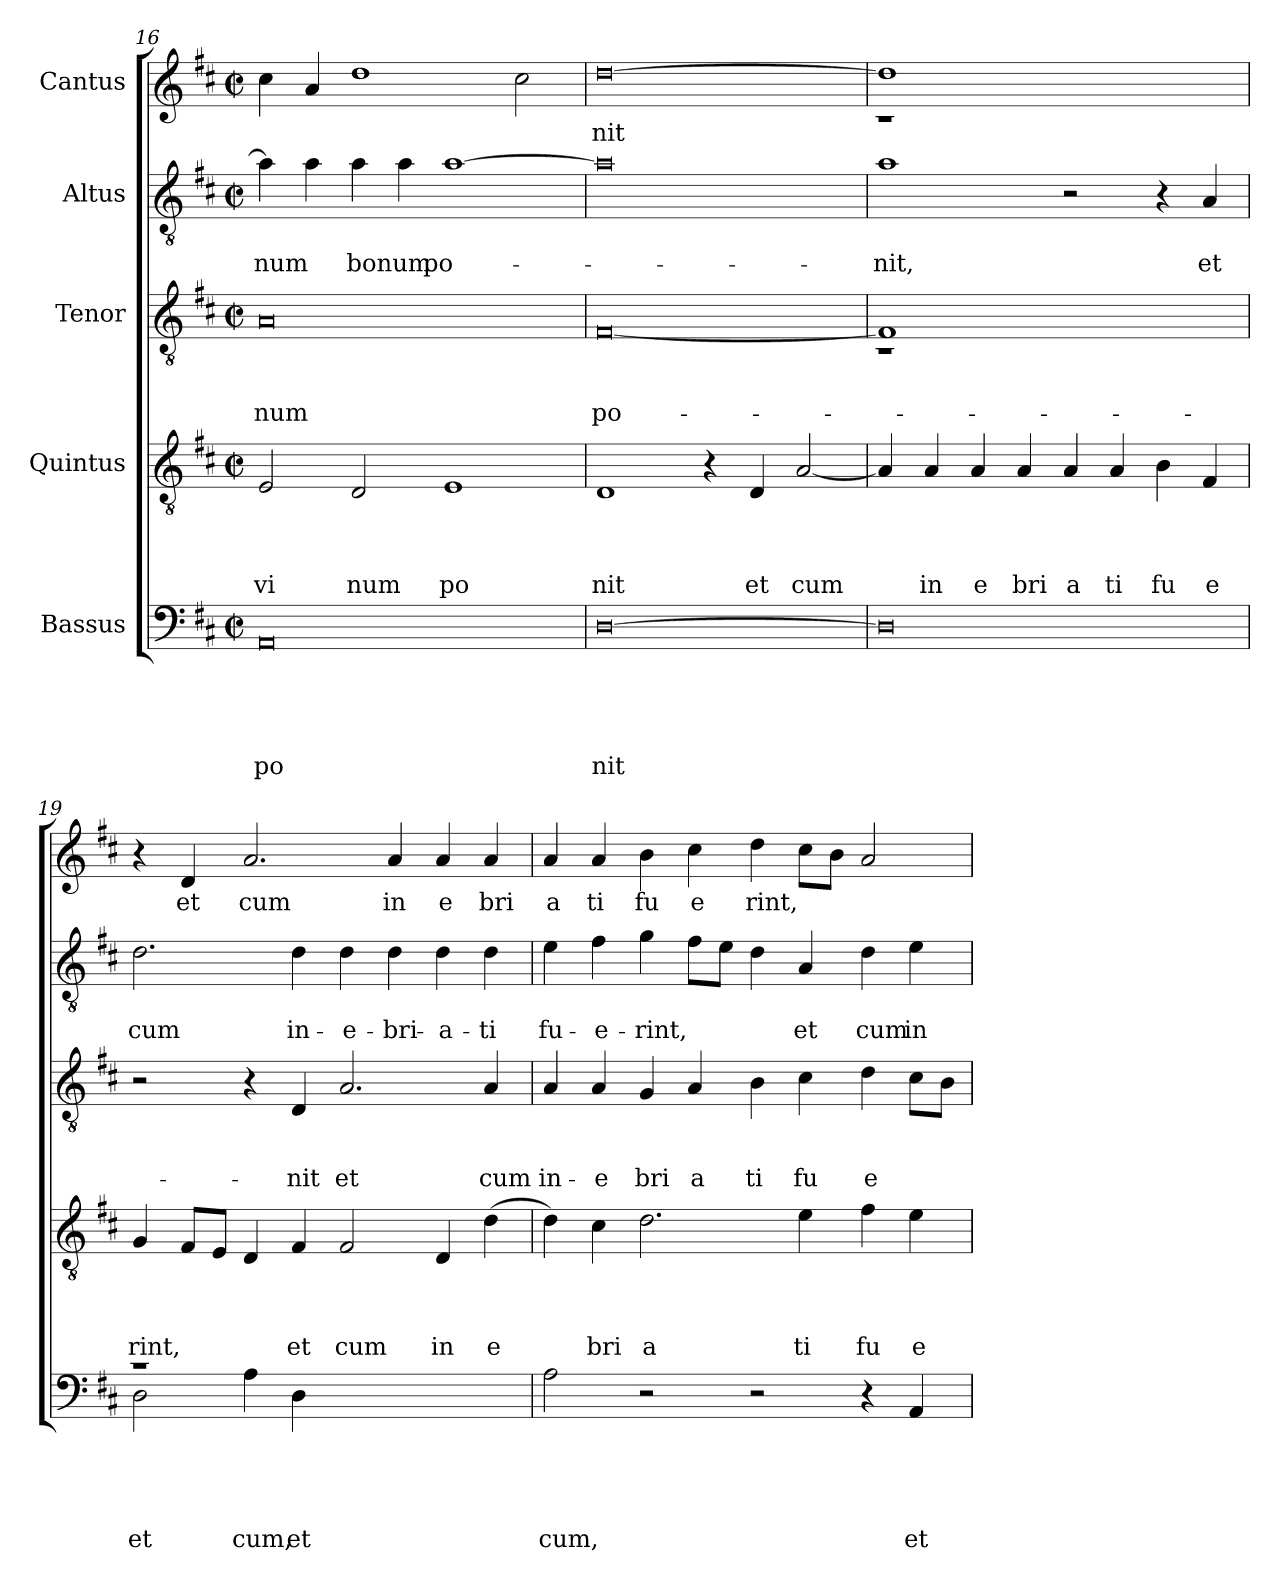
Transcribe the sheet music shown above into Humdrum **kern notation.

**kern	**text	**text	**text	**text	**text	**kern	**text	**text	**text	**text	**kern	**text	**text	**text	**kern	**text	**text	**kern	**text
*part5	*part5	*part5	*part5	*part5	*part5	*part4	*part4	*part4	*part4	*part4	*part3	*part3	*part3	*part3	*part2	*part2	*part2	*part1	*part1
*staff5	*staff5	*staff5	*staff5	*staff5	*staff5	*staff4	*staff4	*staff4	*staff4	*staff4	*staff3	*staff3	*staff3	*staff3	*staff2	*staff2	*staff2	*staff1	*staff1
*I"Bassus	*	*	*	*	*	*I"Quintus	*	*	*	*	*I"Tenor	*	*	*	*I"Altus	*	*	*I"Cantus	*
*clefF4	*	*	*	*	*	*clefGv2	*	*	*	*	*clefGv2	*	*	*	*clefGv2	*	*	*clefG2	*
*k[f#c#]	*	*	*	*	*	*k[f#c#]	*	*	*	*	*k[f#c#]	*	*	*	*k[f#c#]	*	*	*k[f#c#]	*
*D:	*	*	*	*	*	*D:	*	*	*	*	*D:	*	*	*	*D:	*	*	*D:	*
*M2/2	*	*	*	*	*	*M2/2	*	*	*	*	*M2/2	*	*	*	*M2/2	*	*	*M2/2	*
*met(c|)	*	*	*	*	*	*met(c|)	*	*	*	*	*met(c|)	*	*	*	*met(c|)	*	*	*met(c|)	*
=16	=16	=16	=16	=16	=16	=16	=16	=16	=16	=16	=16	=16	=16	=16	=16	=16	=16	=16	=16
!	!	!	!	!	!LO:LY:b	!	!	!	!	!LO:LY:b	!	!	!	!LO:LY:b	!	!	!LO:LY:b	!	!
0AA	.	.	.	.	po	2E/	.	.	.	vi	0A	.	.	-num	4a\]	.	-num	4cc#\	.
.	.	.	.	.	.	.	.	.	.	.	.	.	.	.	4a\	.	.	4a/	.
!	!	!	!	!	!	!	!	!	!	!LO:LY:b	!	!	!	!	!	!	!LO:LY:b	!	!
.	.	.	.	.	.	2D/	.	.	.	num	.	.	.	.	4a\	.	bonum	1dd	.
.	.	.	.	.	.	.	.	.	.	.	.	.	.	.	4a\	.	.	.	.
!	!	!	!	!	!	!	!	!	!	!LO:LY:b	!	!	!	!	!	!	!LO:LY:b	!	!
.	.	.	.	.	.	1E	.	.	.	po	.	.	.	.	[>1a	.	po-	.	.
.	.	.	.	.	.	.	.	.	.	.	.	.	.	.	.	.	.	2cc#\	.
=17	=17	=17	=17	=17	=17	=17	=17	=17	=17	=17	=17	=17	=17	=17	=17	=17	=17	=17	=17
!	!	!	!	!	!LO:LY:b	!	!	!	!	!LO:LY:b	!	!	!	!LO:LY:b	!	!	!	!	!LO:LY:b
[>0D	.	.	.	.	nit	1D	.	.	.	nit	[<0F#	.	.	po-	0a]	.	.	[>0dd	nit
.	.	.	.	.	.	4r	.	.	.	.	.	.	.	.	.	.	.	.	.
!	!	!	!	!	!	!	!	!	!	!LO:LY:b	!	!	!	!	!	!	!	!	!
.	.	.	.	.	.	4D/	.	.	.	et	.	.	.	.	.	.	.	.	.
!	!	!	!	!	!	!	!	!	!	!LO:LY:b	!	!	!	!	!	!	!	!	!
.	.	.	.	.	.	[<2A/	.	.	.	cum	.	.	.	.	.	.	.	.	.
=18	=18	=18	=18	=18	=18	=18	=18	=18	=18	=18	=18	=18	=18	=18	=18	=18	=18	=18	=18
*	*	*	*	*	*	*	*	*	*	*	*^	*	*	*	*	*	*	*^	*
!	!	!	!	!	!	!	!	!	!	!	!	!LO:N:vis=1	!	!	!	!	!	!LO:LY:b	!	!LO:N:vis=1	!
0D]	.	.	.	.	.	4A/]	.	.	.	.	1F#]	0rC	.	.	.	1a	.	-nit,	1dd]	0rc	.
!	!	!	!	!	!	!	!	!	!	!LO:LY:b	!	!	!	!	!	!	!	!	!	!	!
.	.	.	.	.	.	4A/	.	.	.	in	.	.	.	.	.	.	.	.	.	.	.
!	!	!	!	!	!	!	!	!	!	!LO:LY:b	!	!	!	!	!	!	!	!	!	!	!
.	.	.	.	.	.	4A/	.	.	.	e	.	.	.	.	.	.	.	.	.	.	.
!	!	!	!	!	!	!	!	!	!	!LO:LY:b	!	!	!	!	!	!	!	!	!	!	!
.	.	.	.	.	.	4A/	.	.	.	bri	.	.	.	.	.	.	.	.	.	.	.
!	!	!	!	!	!	!	!	!	!	!LO:LY:b	!	!	!	!	!	!	!	!	!	!	!
.	.	.	.	.	.	4A/	.	.	.	a	1ryy	.	.	.	.	2r	.	.	1ryy	.	.
!	!	!	!	!	!	!	!	!	!	!LO:LY:b	!	!	!	!	!	!	!	!	!	!	!
.	.	.	.	.	.	4A/	.	.	.	ti	.	.	.	.	.	.	.	.	.	.	.
!	!	!	!	!	!	!	!	!	!	!LO:LY:b	!	!	!	!	!	!	!	!	!	!	!
.	.	.	.	.	.	4B\	.	.	.	fu	.	.	.	.	.	4r	.	.	.	.	.
!	!	!	!	!	!	!	!	!	!	!LO:LY:b	!	!	!	!	!	!	!	!LO:LY:b	!	!	!
.	.	.	.	.	.	4F#/	.	.	.	e	.	.	.	.	.	4A/	.	et	.	.	.
*	*	*	*	*	*	*	*	*	*	*	*v	*v	*	*	*	*	*	*	*v	*v	*
=19	=19	=19	=19	=19	=19	=19	=19	=19	=19	=19	=19	=19	=19	=19	=19	=19	=19	=19	=19
*^	*	*	*	*	*	*	*	*	*	*	*	*	*	*	*	*	*	*	*
!	!	!	!	!	!	!LO:LY:b	!	!	!	!	!LO:LY:b	!	!	!	!	!	!	!LO:LY:b	!	!
1rc	2D\	.	.	.	.	et	4G/	.	.	.	rint,	2r	.	.	.	2.d\	.	cum	4r	.
!	!	!	!	!	!	!	!	!	!	!	!	!	!	!	!	!	!	!	!	!LO:LY:b
.	.	.	.	.	.	.	8F#/L	.	.	.	.	.	.	.	.	.	.	.	4d/	et
.	.	.	.	.	.	.	8E/J	.	.	.	.	.	.	.	.	.	.	.	.	.
!	!	!	!	!	!	!LO:LY:b	!	!	!	!	!	!	!	!	!	!	!	!	!	!LO:LY:b
.	4A\	.	.	.	.	cum,	4D/	.	.	.	.	4r	.	.	.	.	.	.	2.a/	cum
!	!	!	!	!	!	!LO:LY:b	!	!	!	!	!LO:LY:b	!	!	!	!LO:LY:b	!	!	!LO:LY:b	!	!
.	4D\	.	.	.	.	et	4F#/	.	.	.	et	4D/	.	.	-nit	4d\	.	in-	.	.
!	!	!	!	!	!	!	!	!	!	!	!LO:LY:b	!	!	!	!LO:LY:b	!	!	!LO:LY:b	!	!
1ryy	1ryy	.	.	.	.	.	2F#/	.	.	.	cum	2.A/	.	.	et	4d\	.	-e-	.	.
!	!	!	!	!	!	!	!	!	!	!	!	!	!	!	!	!	!	!LO:LY:b	!	!LO:LY:b
.	.	.	.	.	.	.	.	.	.	.	.	.	.	.	.	4d\	.	-bri-	4a/	in
!	!	!	!	!	!	!	!	!	!	!	!LO:LY:b	!	!	!	!	!	!	!LO:LY:b	!	!LO:LY:b
.	.	.	.	.	.	.	4D/	.	.	.	in	.	.	.	.	4d\	.	-a-	4a/	e
!	!	!	!	!	!	!	!	!	!	!	!LO:LY:b	!	!	!	!LO:LY:b	!	!	!LO:LY:b	!	!LO:LY:b
.	.	.	.	.	.	.	(>4d\	.	.	.	e	4A/	.	.	cum	4d\	.	-ti	4a/	bri
*v	*v	*	*	*	*	*	*	*	*	*	*	*	*	*	*	*	*	*	*	*
!!LO:LB:g=z
=20	=20	=20	=20	=20	=20	=20	=20	=20	=20	=20	=20	=20	=20	=20	=20	=20	=20	=20	=20
!	!	!	!	!	!LO:LY:b	!	!	!	!	!	!	!	!	!LO:LY:b	!	!	!LO:LY:b	!	!LO:LY:b
2A\	.	.	.	.	cum,	4d\)	.	.	.	.	4A/	.	.	in-	4e\	.	fu-	4a/	a
!	!	!	!	!	!	!	!	!	!	!LO:LY:b	!	!	!	!LO:LY:b	!	!	!LO:LY:b	!	!LO:LY:b
.	.	.	.	.	.	4c#\	.	.	.	bri	4A/	.	.	-e	4f#\	.	-e-	4a/	ti
!	!	!	!	!	!	!	!	!	!	!LO:LY:b	!	!	!	!LO:LY:b	!	!	!LO:LY:b	!	!LO:LY:b
2r	.	.	.	.	.	2.d\	.	.	.	a	4G/	.	.	bri	4g\	.	-rint,	4b\	fu
!	!	!	!	!	!	!	!	!	!	!	!	!	!	!LO:LY:b	!	!	!	!	!LO:LY:b
.	.	.	.	.	.	.	.	.	.	.	4A/	.	.	a	8f#\L	.	.	4cc#\	e
.	.	.	.	.	.	.	.	.	.	.	.	.	.	.	8e\J	.	.	.	.
!	!	!	!	!	!	!	!	!	!	!	!	!	!	!LO:LY:b	!	!	!	!	!LO:LY:b
2r	.	.	.	.	.	.	.	.	.	.	4B\	.	.	ti	4d\	.	.	4dd\	rint,
!	!	!	!	!	!	!	!	!	!	!LO:LY:b	!	!	!	!LO:LY:b	!	!	!LO:LY:b	!	!
.	.	.	.	.	.	4e\	.	.	.	ti	4c#\	.	.	fu	4A/	.	et	8cc#\L	.
.	.	.	.	.	.	.	.	.	.	.	.	.	.	.	.	.	.	8b\J	.
!	!	!	!	!	!	!	!	!	!	!LO:LY:b	!	!	!	!LO:LY:b	!	!	!LO:LY:b	!	!
4r	.	.	.	.	.	4f#\	.	.	.	fu	4d\	.	.	e	4d\	.	cum	2a/	.
!	!	!	!	!	!LO:LY:b	!	!	!	!	!LO:LY:b	!	!	!	!	!	!	!LO:LY:b	!	!
4AA/	.	.	.	.	et	4e\	.	.	.	e	8c#\L	.	.	.	4e\	.	in-	.	.
.	.	.	.	.	.	.	.	.	.	.	8B\J	.	.	.	.	.	.	.	.
=	=	=	=	=	=	=	=	=	=	=	=	=	=	=	=	=	=	=	=
*-	*-	*-	*-	*-	*-	*-	*-	*-	*-	*-	*-	*-	*-	*-	*-	*-	*-	*-	*-
